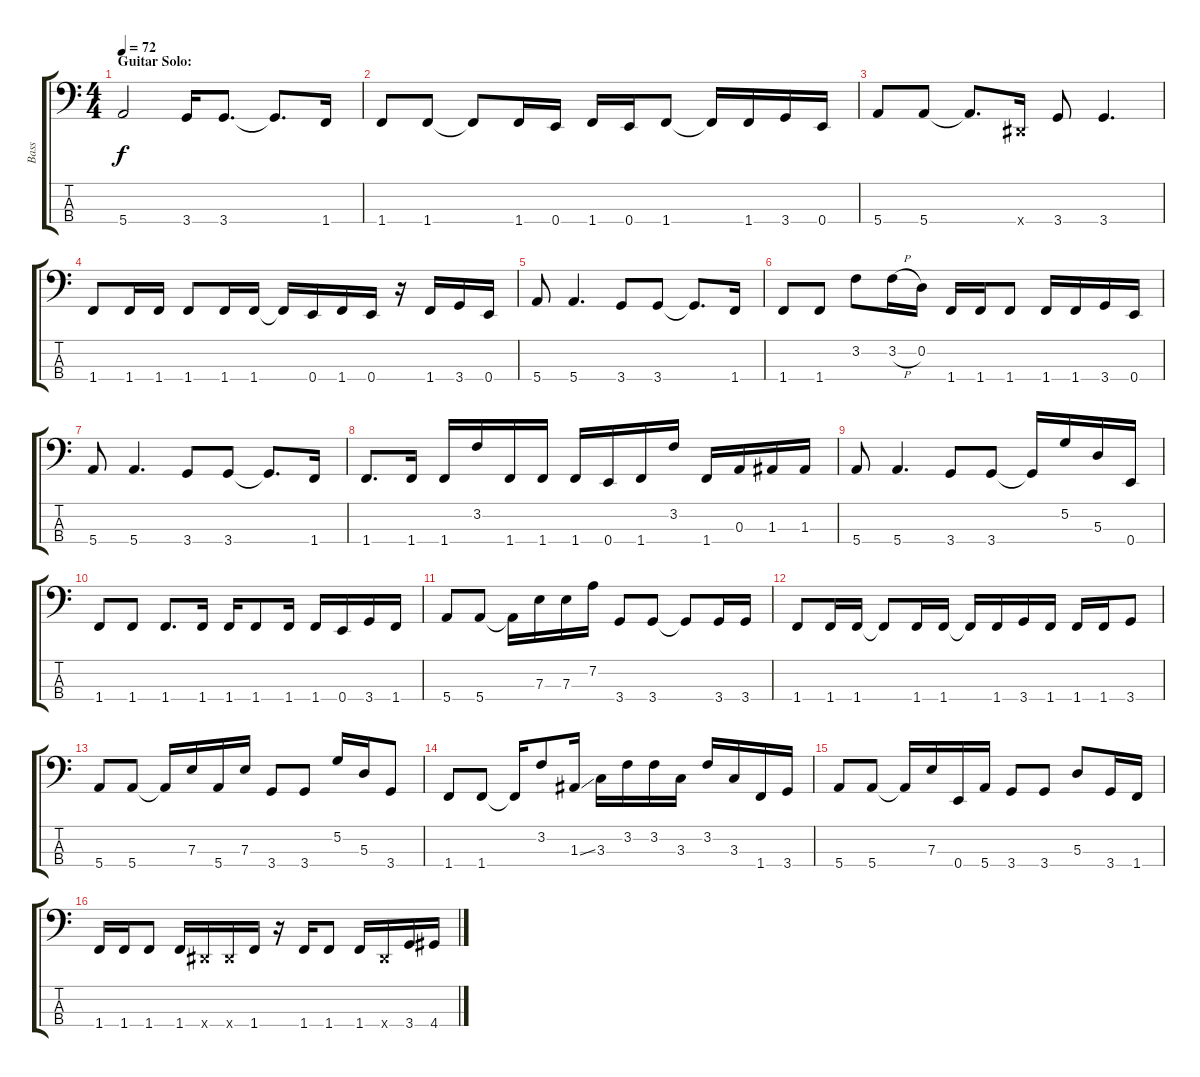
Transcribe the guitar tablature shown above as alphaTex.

\track ("Bass" "Bass") {instrument fretlessbass}
\staff {score tabs}
\tuning (G2 D2 A1 E1) {hide}
\ts (4 4)
\section ("" "Guitar Solo:")
\tempo 72
\clef f4
\ks c
5.4.2{dy f instrument fretlessbass} 3.4.16 3.4.8{d} 3.4{t}.8{d} 1.4.16 |
1.4.8 1.4.8 1.4{t}.8 1.4.16 0.4.16 1.4.16 0.4.16 1.4.8 1.4{t}.16 1.4.16 3.4.16 0.4.16 |
5.4.8 5.4.8 5.4{t}.8{d} -1.4{x}.16 3.4.8 3.4.4{d} |
1.4.8 1.4.16 1.4.16 1.4.8 1.4.16 1.4.16 1.4{t}.16 0.4.16 1.4.16 0.4.16 r.16 1.4.16 3.4.16 0.4.16 |
5.4.8 5.4.4{d} 3.4.8 3.4.8 3.4{t}.8{d} 1.4.16 |
1.4.8 1.4.8 3.2.8 3.2{h}.16 0.2.16 1.4.16 1.4.16 1.4.8 1.4.16 1.4.16 3.4.16 0.4.16 |
5.4.8 5.4.4{d} 3.4.8 3.4.8 3.4{t}.8{d} 1.4.16 |
1.4.8{d} 1.4.16 1.4.16 3.2.16 1.4.16 1.4.16 1.4.16 0.4.16 1.4.16 3.2.16 1.4.16 0.3.16 1.3.16 1.3.16 |
5.4.8 5.4.4{d} 3.4.8 3.4.8 3.4{t}.16 5.2.16 5.3.16 0.4.16 |
1.4.8 1.4.8 1.4.8{d} 1.4.16 1.4.16 1.4.8 1.4.16 1.4.16 0.4.16 3.4.16 1.4.16 |
5.4.8 5.4.8 5.4{t}.16 7.3.16 7.3.16 7.2.16 3.4.8 3.4.8 3.4{t}.8 3.4.16 3.4.16 |
1.4.8 1.4.16 1.4.16 1.4{t}.8 1.4.16 1.4.16 1.4{t}.16 1.4.16 3.4.16 1.4.16 1.4.16 1.4.16 3.4.8 |
5.4.8 5.4.8 5.4{t}.16 7.3.16 5.4.16 7.3.16 3.4.8 3.4.8 5.2.16 5.3.16 3.4.8 |
1.4.8 1.4.8 1.4{t}.16 3.2.8 1.3{ss}.16 3.3.16 3.2.16 3.2.16 3.3.16 3.2.16 3.3.16 1.4.16 3.4.16 |
5.4.8 5.4.8 5.4{t}.16 7.3.16 0.4.16 5.4.16 3.4.8 3.4.8 5.3.8 3.4.16 1.4.16 |
1.4.16 1.4.16 1.4.8 1.4.16 -1.4{x}.16 -1.4{x}.16 1.4.16 r.16 1.4.16 1.4.8 1.4.16 -1.4{x}.16 3.4.16 4.4.16
